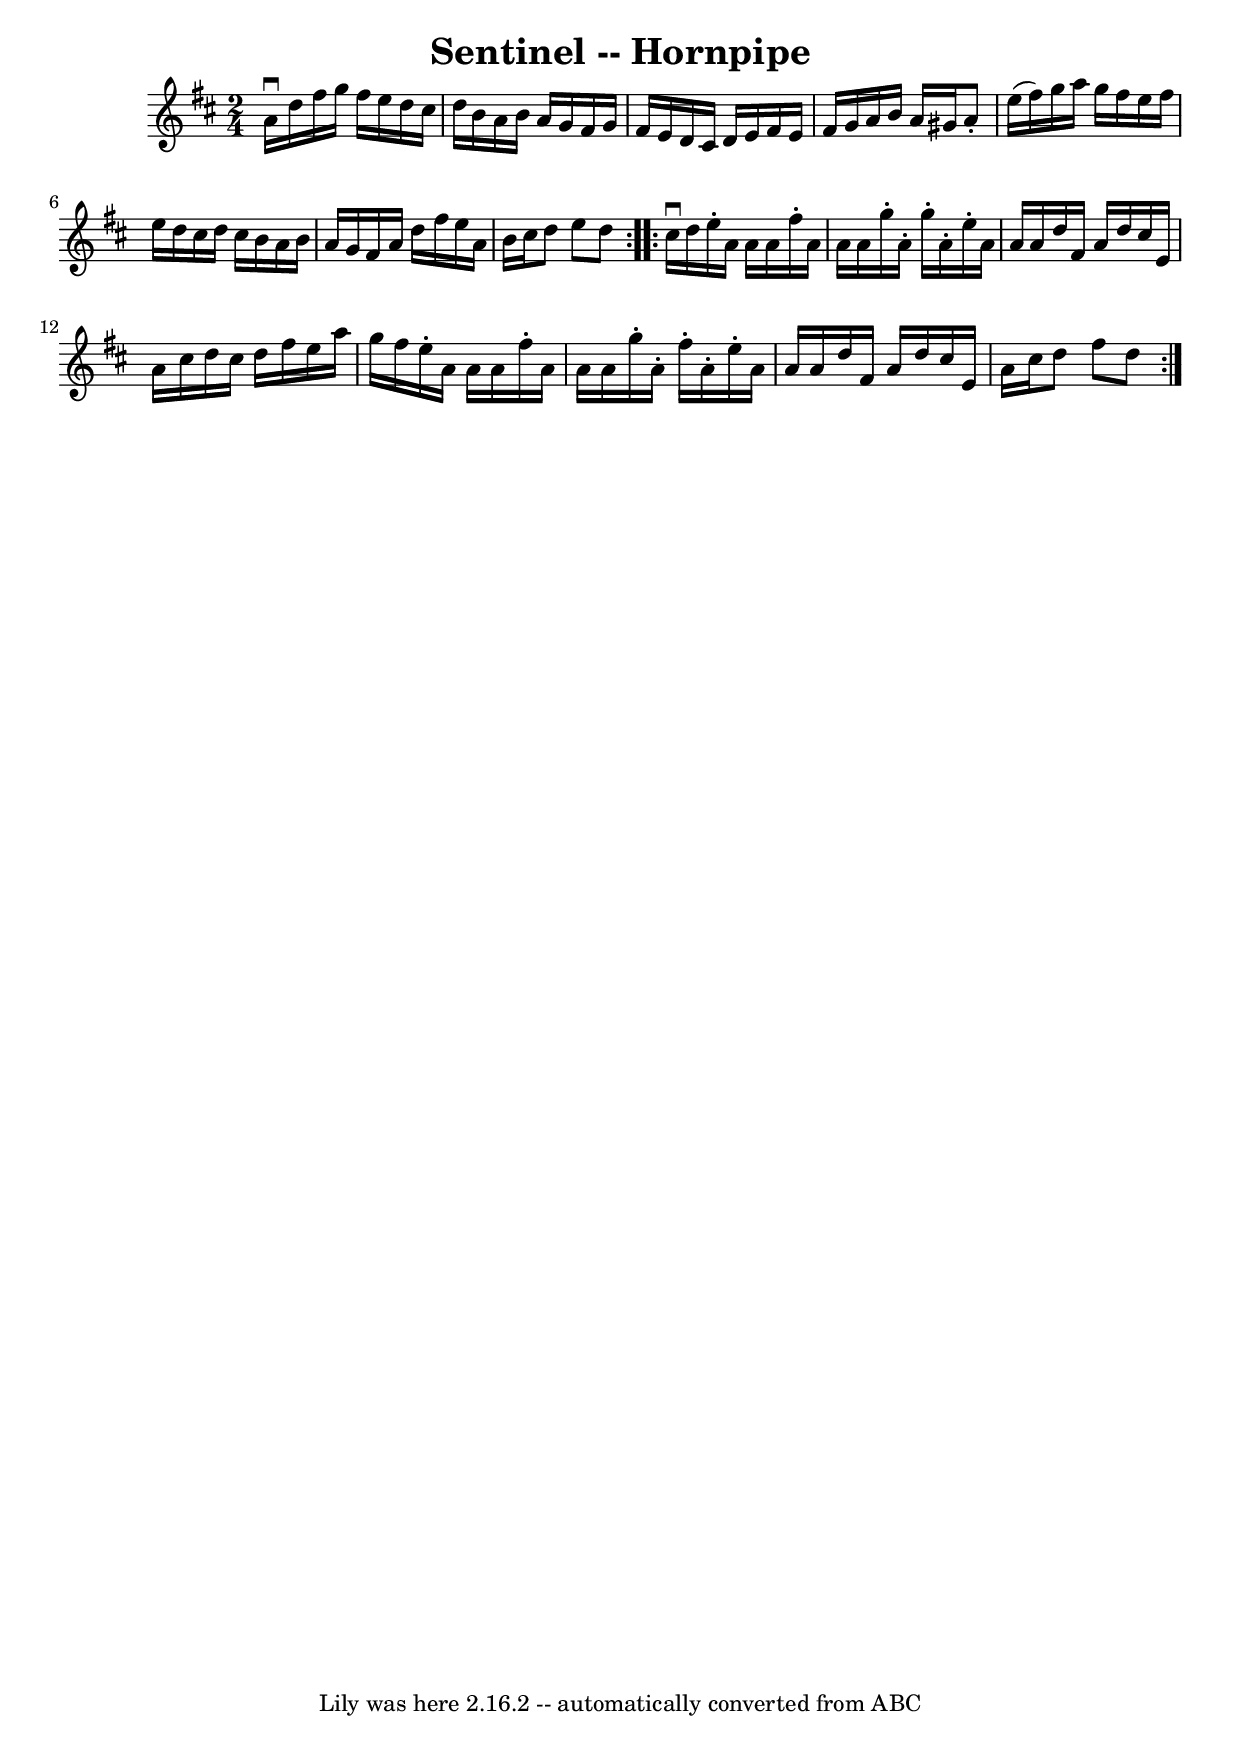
\version "2.16.2"
\include "Mammoth.ily"
\header {
  %% book = "Ryan's Mammoth Collection of Fiddle Tunes"
  crossRefNumber = "1"
  footnotes = ""
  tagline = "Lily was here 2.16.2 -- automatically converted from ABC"
  title = "Sentinel -- Hornpipe"

}
voicedefault =  {



  \repeat volta 2 {

    \time 2/4 
    \key d \major
 a'16^\downbow d''16    |
    fis''16 g''16 
    fis''16 e''16 d''16 cis''16 d''16 b'16    |
    a'16    
    b'16 a'16 g'16 fis'16 g'16 fis'16 e'16    |
    d'16    
    cis'16 d'16 e'16 fis'16 e'16 fis'16 g'16    |
    a'16   
    b'16 a'16 gis'16 a'8 -. e''16 (fis''16)   |
    g''16  
    a''16 g''16 fis''16 e''16 fis''16 e''16 d''16    |
    
    cis''16 d''16 cis''16 b'16 a'16 b'16 a'16 g'16    |
    
    fis'16 a'16 d''16 fis''16 e''16 a'16 b'16 cis''16    
    |
    d''8 e''8 d''8    
  }     
  \repeat volta 2 {
    cis''16^\downbow  
    d''16    |
    e''16 -. a'16 a'16 a'16 fis''16 -. a'16    
    a'16 a'16    |
    g''16 -. a'16 -. g''16 -. a'16 -. e''16 -.   
    a'16 a'16 a'16    |
    d''16 fis'16 a'16 d''16 cis''16  
    e'16 a'16 cis''16    |
    d''16 cis''16 d''16 fis''16    
    e''16 a''16 g''16 fis''16    |
    e''16 -. a'16 a'16    
    a'16 fis''16 -. a'16 a'16 a'16    |
    g''16 -. a'16 -.   
    fis''16 -. a'16 -. e''16 -. a'16 a'16 a'16    |
    d''16    
    fis'16 a'16 d''16 cis''16 e'16 a'16 cis''16    |
    
    d''8 fis''8 d''8    
  }   

}

\score{
  <<

    \context Staff="default"
    {
      \voicedefault 
      
    }

  >>
  \layout {
    
  }
  \midi {
  }

}
